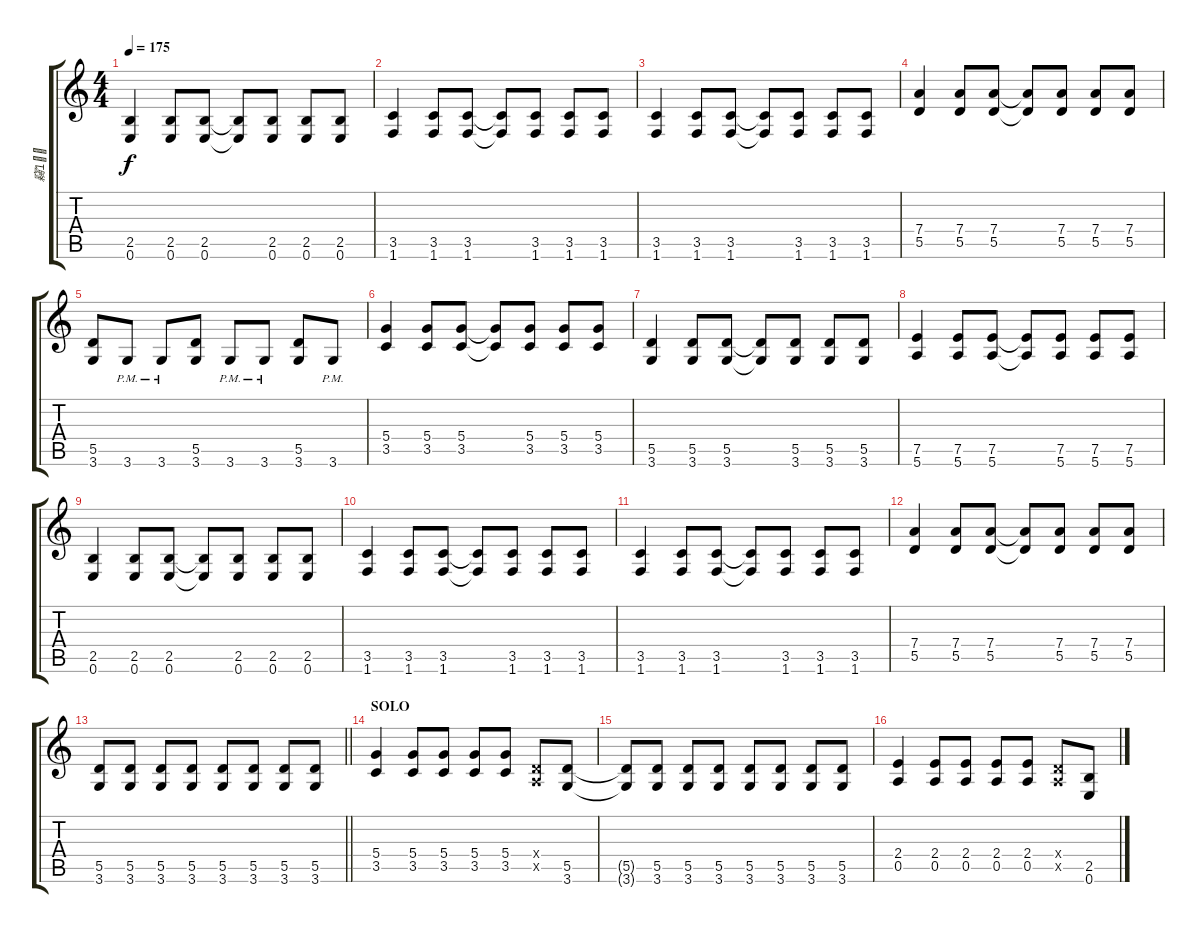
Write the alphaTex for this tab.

\track ("竊" "竊") {instrument distortionguitar}
\staff {score tabs}
\tuning (E4 B3 G3 D3 A2 E2) {hide}
\ts (4 4)
\tempo 175
\clef g2
\ks c
(2.5 0.6).4{dy f} (2.5 0.6).8 (2.5 0.6).8 (2.5{t} 0.6{t}).8 (2.5 0.6).8 (2.5 0.6).8 (2.5 0.6).8 |
(3.5 1.6).4 (3.5 1.6).8 (3.5 1.6).8 (3.5{t} 1.6{t}).8 (3.5 1.6).8 (3.5 1.6).8 (3.5 1.6).8 |
(3.5 1.6).4 (3.5 1.6).8 (3.5 1.6).8 (3.5{t} 1.6{t}).8 (3.5 1.6).8 (3.5 1.6).8 (3.5 1.6).8 |
(7.4 5.5).4 (7.4 5.5).8 (7.4 5.5).8 (7.4{t} 5.5{t}).8 (7.4 5.5).8 (7.4 5.5).8 (7.4 5.5).8 |
(5.5 3.6).8 3.6{pm}.8 3.6{pm}.8 (5.5 3.6).8 3.6{pm}.8 3.6{pm}.8 (5.5 3.6).8 3.6{pm}.8 |
(5.4 3.5).4 (5.4 3.5).8 (5.4 3.5).8 (5.4{t} 3.5{t}).8{txt ""} (5.4 3.5).8 (5.4 3.5).8 (5.4 3.5).8 |
(5.5 3.6).4 (5.5 3.6).8 (5.5 3.6).8 (5.5{t} 3.6{t}).8 (5.5 3.6).8 (5.5 3.6).8 (5.5 3.6).8 |
(7.5 5.6).4 (7.5 5.6).8 (7.5 5.6).8 (7.5{t} 5.6{t}).8 (7.5 5.6).8 (7.5 5.6).8 (7.5 5.6).8 |
(2.5 0.6).4 (2.5 0.6).8 (2.5 0.6).8 (2.5{t} 0.6{t}).8 (2.5 0.6).8 (2.5 0.6).8 (2.5 0.6).8 |
(3.5 1.6).4 (3.5 1.6).8 (3.5 1.6).8 (3.5{t} 1.6{t}).8 (3.5 1.6).8 (3.5 1.6).8 (3.5 1.6).8 |
(3.5 1.6).4 (3.5 1.6).8 (3.5 1.6).8 (3.5{t} 1.6{t}).8 (3.5 1.6).8 (3.5 1.6).8 (3.5 1.6).8 |
(7.4 5.5).4 (7.4 5.5).8 (7.4 5.5).8 (7.4{t} 5.5{t}).8 (7.4 5.5).8 (7.4 5.5).8 (7.4 5.5).8 |
\barLineRight lightlight
(5.5 3.6).8 (5.5 3.6).8 (5.5 3.6).8 (5.5 3.6).8 (5.5 3.6).8 (5.5 3.6).8 (5.5 3.6).8 (5.5 3.6).8 |
\section ("" "SOLO")
(5.4 3.5).4 (5.4 3.5).8 (5.4 3.5).8 (5.4 3.5).8 (5.4 3.5).8 (0.4{x} 0.5{x}).8 (5.5 3.6).8 |
(5.5{t} 3.6{t}).8 (5.5 3.6).8 (5.5 3.6).8 (5.5 3.6).8 (5.5 3.6).8 (5.5 3.6).8 (5.5 3.6).8 (5.5 3.6).8 |
(2.4 0.5).4 (2.4 0.5).8 (2.4 0.5).8 (2.4 0.5).8 (2.4 0.5).8 (0.4{x} 0.5{x}).8 (2.5 0.6).8
